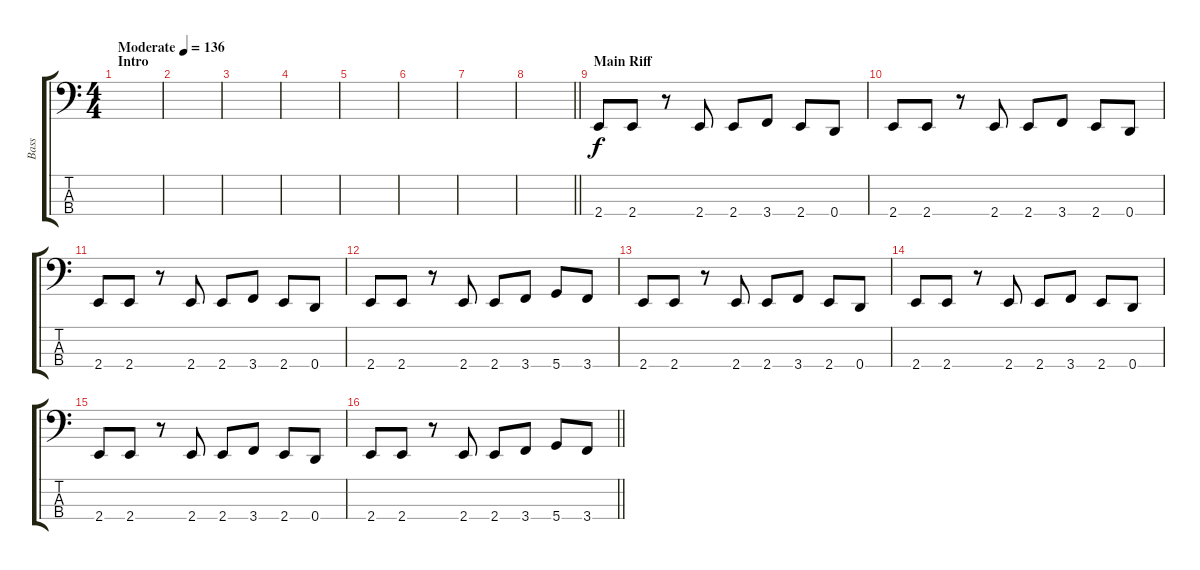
\track ("Bass" "Bass") {instrument electricbasspick}
\staff {score tabs}
\tuning (G2 D2 A1 D1) {hide}
\ts (4 4)
\section ("" "Intro")
\tempo (136 "Moderate")
\clef f4
\ks c
|
|
|
|
|
|
|
\barLineRight lightlight
|
\section ("" "Main Riff")
2.4.8 2.4.8 r.8 2.4.8 2.4.8 3.4.8 2.4.8 0.4.8 |
2.4.8 2.4.8 r.8 2.4.8 2.4.8 3.4.8 2.4.8 0.4.8 |
2.4.8 2.4.8 r.8 2.4.8 2.4.8 3.4.8 2.4.8 0.4.8 |
2.4.8 2.4.8 r.8 2.4.8 2.4.8 3.4.8 5.4.8 3.4.8 |
2.4.8 2.4.8 r.8 2.4.8 2.4.8 3.4.8 2.4.8 0.4.8 |
2.4.8 2.4.8 r.8 2.4.8 2.4.8 3.4.8 2.4.8 0.4.8 |
2.4.8 2.4.8 r.8 2.4.8 2.4.8 3.4.8 2.4.8 0.4.8 |
\barLineRight lightlight
2.4.8 2.4.8 r.8 2.4.8 2.4.8 3.4.8 5.4.8 3.4.8
